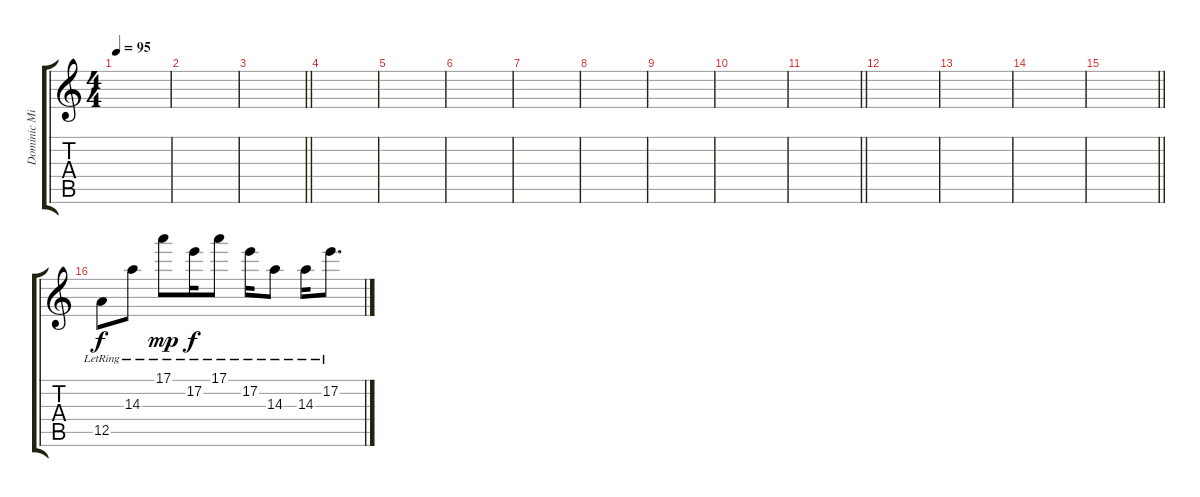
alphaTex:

\track ("Dominic Miller" "Dominic Mi") {instrument overdrivenguitar}
\staff {score tabs}
\tuning (E4 B3 G3 D3 A2 E2) {hide}
\ts (4 4)
\tempo 95
\clef g2
\ks c
|
|
\barLineRight lightlight
|
|
|
|
|
|
|
|
\barLineRight lightlight
|
|
|
|
\barLineRight lightlight
|
12.5{lr}.8{dy f} 14.3{lr}.8 17.1{lr}.8{dy mp} 17.2{lr}.16{dy f} 17.1{lr}.8 17.2{lr}.16 14.3{lr}.8 14.3{lr}.16 17.2{lr}.8{d}
